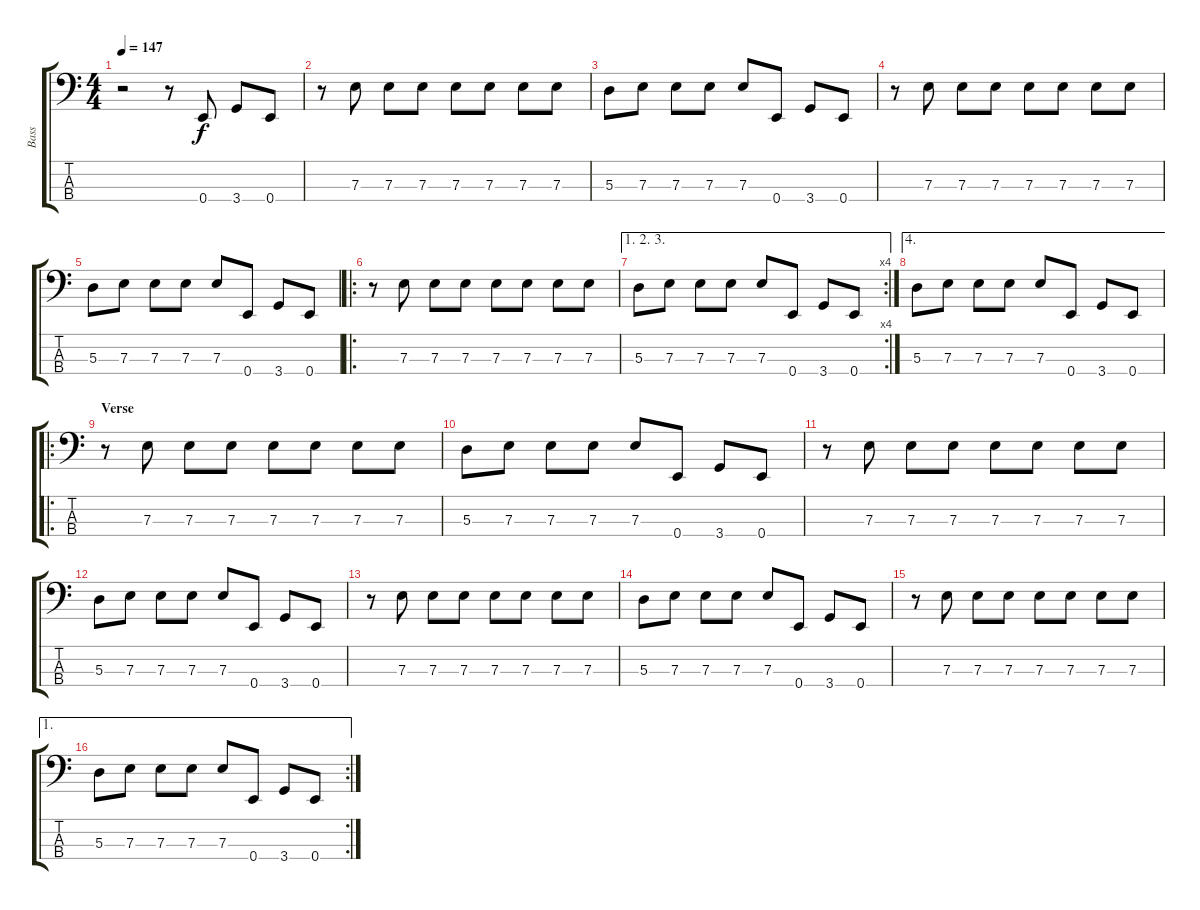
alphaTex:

\track ("Bass" "Bass") {instrument electricbasspick}
\staff {score tabs}
\tuning (G2 D2 A1 E1) {hide}
\ts (4 4)
\tempo 147
\clef f4
\ks c
r.2{dy f instrument electricbasspick} r.8 0.4.8 3.4.8 0.4.8 |
r.8 7.3.8 7.3.8 7.3.8 7.3.8 7.3.8 7.3.8 7.3.8 |
5.3.8 7.3.8 7.3.8 7.3.8 7.3.8 0.4.8 3.4.8 0.4.8 |
r.8 7.3.8 7.3.8 7.3.8 7.3.8 7.3.8 7.3.8 7.3.8 |
5.3.8 7.3.8 7.3.8 7.3.8 7.3.8 0.4.8 3.4.8 0.4.8 |
\ro
r.8 7.3.8 7.3.8 7.3.8 7.3.8 7.3.8 7.3.8 7.3.8 |
\ae (1 2 3)
\rc 4
5.3.8 7.3.8 7.3.8 7.3.8 7.3.8 0.4.8 3.4.8 0.4.8 |
\ae 4
5.3.8 7.3.8 7.3.8 7.3.8 7.3.8 0.4.8 3.4.8 0.4.8 |
\ro
\section ("" "Verse")
r.8 7.3.8 7.3.8 7.3.8 7.3.8 7.3.8 7.3.8 7.3.8 |
5.3.8 7.3.8 7.3.8 7.3.8 7.3.8 0.4.8 3.4.8 0.4.8 |
r.8 7.3.8 7.3.8 7.3.8 7.3.8 7.3.8 7.3.8 7.3.8 |
5.3.8 7.3.8 7.3.8 7.3.8 7.3.8 0.4.8 3.4.8 0.4.8 |
r.8 7.3.8 7.3.8 7.3.8 7.3.8 7.3.8 7.3.8 7.3.8 |
5.3.8 7.3.8 7.3.8 7.3.8 7.3.8 0.4.8 3.4.8 0.4.8 |
r.8 7.3.8 7.3.8 7.3.8 7.3.8 7.3.8 7.3.8 7.3.8 |
\ae 1
\rc 2
5.3.8 7.3.8 7.3.8 7.3.8 7.3.8 0.4.8 3.4.8 0.4.8
